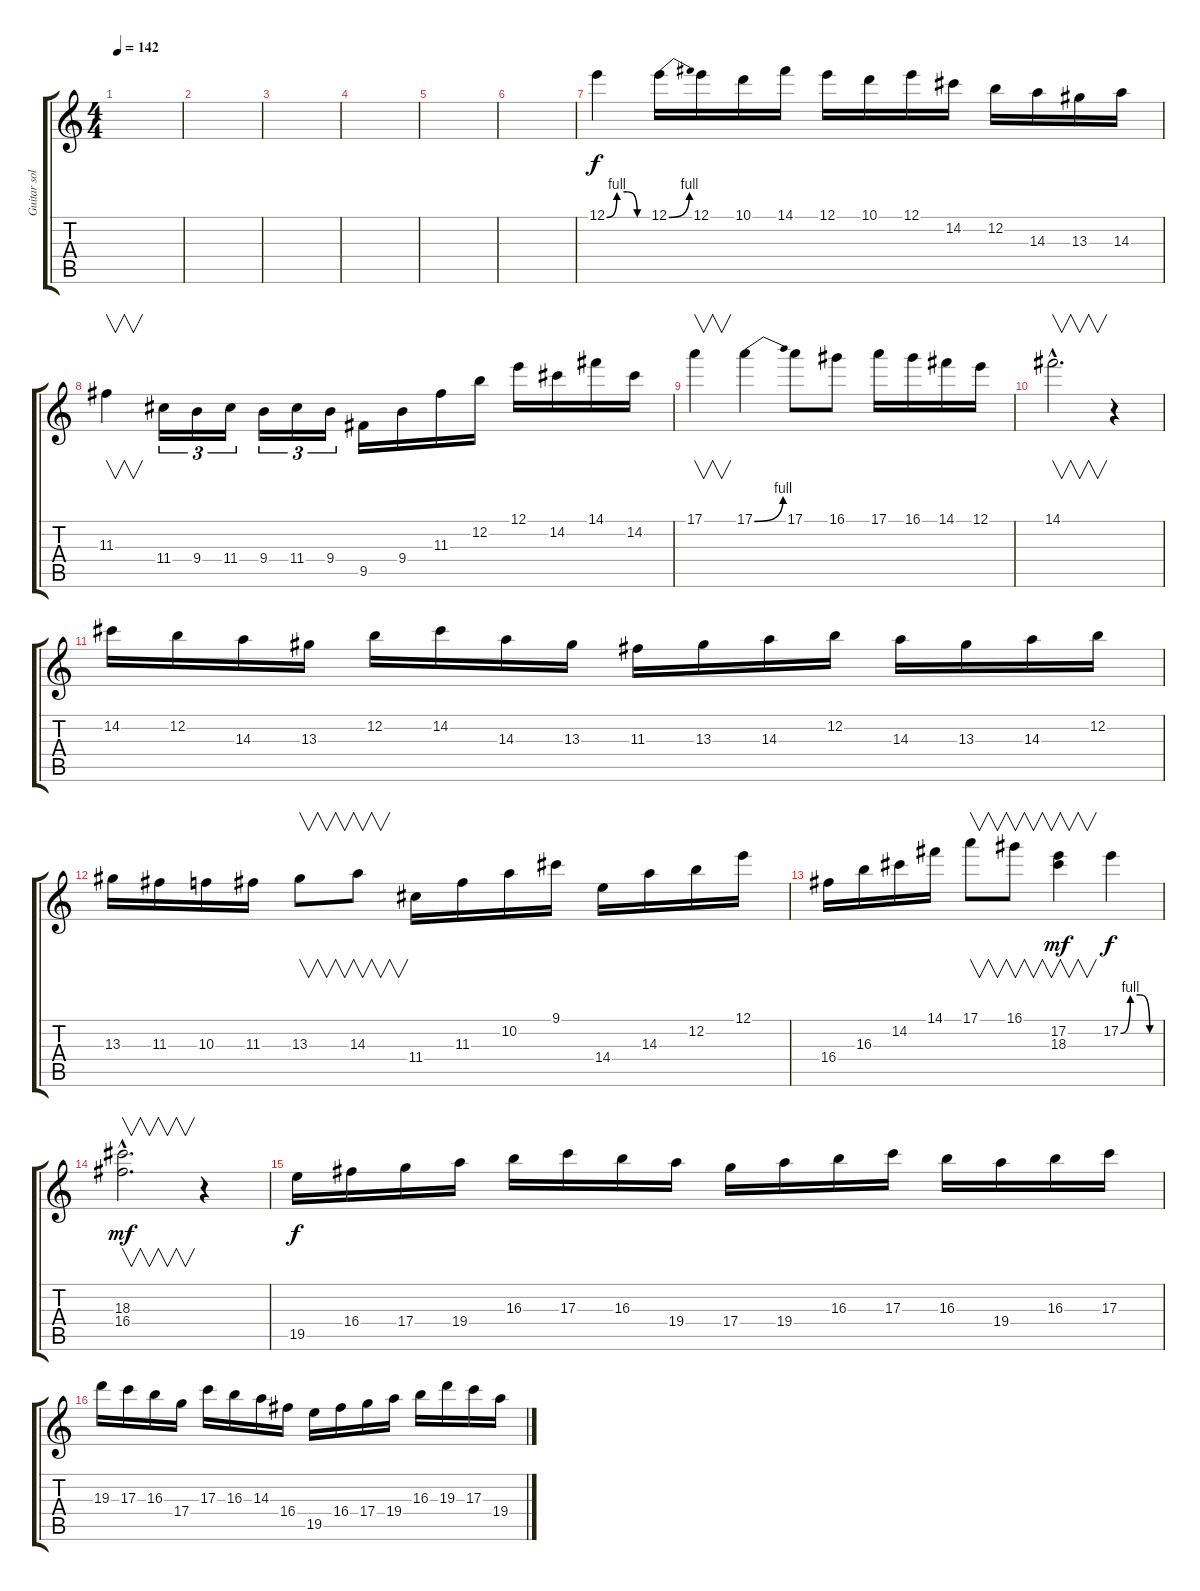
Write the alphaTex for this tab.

\track ("Guitar soli" "Guitar sol") {instrument overdrivenguitar}
\staff {score tabs}
\tuning (E4 B3 G3 D3 A2 E2) {hide}
\ts (4 4)
\tempo 142
\clef g2
\ks c
|
|
|
|
|
|
12.1{be (custom 0 0 15 4 30 4 45 0 60 0)}.4{volume 14} 12.1{be (bend 0 0 60 4)}.16 12.1.16 10.1.16 14.1.16 12.1.16 10.1.16 12.1.16 14.2.16 12.2.16 14.3.16 13.3.16 14.3.16 |
11.3.4{v} 11.4.16{tu (3 2)} 9.4.16{tu (3 2)} 11.4.16{tu (3 2)} 9.4.16{tu (3 2)} 11.4.16{tu (3 2)} 9.4.16{tu (3 2)} 9.5.16 9.4.16 11.3.16 12.2.16 12.1.16 14.2.16 14.1.16 14.2.16 |
17.1.4{v} 17.1{be (bend 0 0 60 4)}.4 17.1.8 16.1.8 17.1.16 16.1.16 14.1.16 12.1.16 |
14.1{hac}.2{v d} r.4 |
14.2.16 12.2.16 14.3.16 13.3.16 12.2.16 14.2.16 14.3.16 13.3.16 11.3.16 13.3.16 14.3.16 12.2.16 14.3.16 13.3.16 14.3.16 12.2.16 |
13.3.16 11.3.16 10.3.16 11.3.16 13.3.8{v} 14.3.8{v} 11.4.16 11.3.16 10.2.16 9.1.16 14.4.16 14.3.16 12.2.16 12.1.16 |
16.4.16 16.3.16 14.2.16 14.1.16 17.1.8{v} 16.1.8{v} (17.2 18.3).4{v dy mf} 17.2{be (custom 0 0 15 4 30 4 45 0 60 0)}.4{dy f} |
(18.3{hac} 16.4{hac}).2{v d dy mf} r.4 |
19.5.16{dy f} 16.4.16 17.4.16 19.4.16 16.3.16 17.3.16 16.3.16 19.4.16 17.4.16 19.4.16 16.3.16 17.3.16 16.3.16 19.4.16 16.3.16 17.3.16 |
19.3.16 17.3.16 16.3.16 17.4.16 17.3.16 16.3.16 14.3.16 16.4.16 19.5.16 16.4.16 17.4.16 19.4.16 16.3.16 19.3.16 17.3.16 19.4.16
